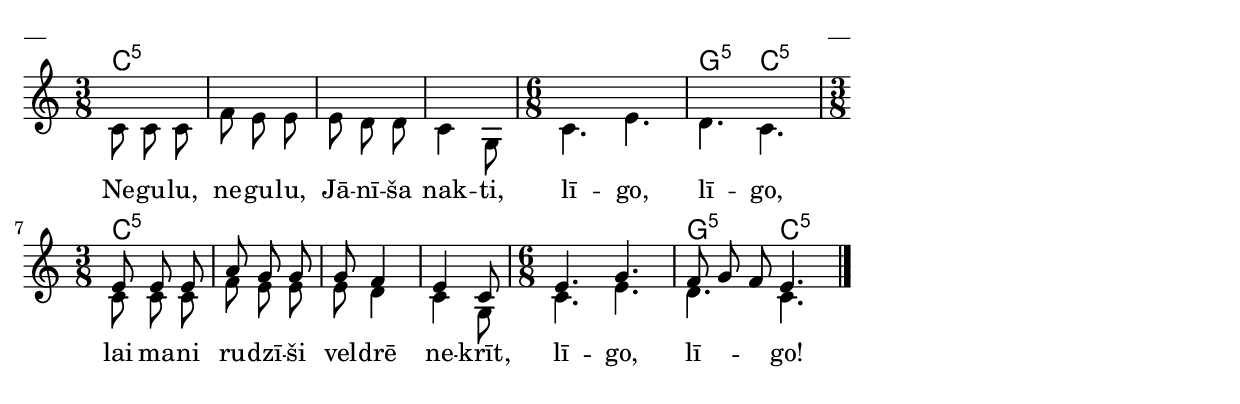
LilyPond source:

\version "2.13.16"
%\header {
%    title = "Negulu, negulu Jānīša nakti"
%}
\paper {
line-width = 14\cm
left-margin = 0.4\cm
between-system-padding = 0.1\cm
between-system-space = 0.1\cm
}
\layout {
indent = #0
ragged-last = ##f
}


voiceA = \transpose ees c { \relative c' {
\clef "treble"
\key ees \major
\time 3/8
ees8 ees ees | aes8 g g | g8 f f | ees4 bes8 \time 6/8
ees4. g4. | f4. ees4. \time 3/8
ees8 ees ees | aes8 g g | g8 f4 | ees4 bes8 \time 6/8
ees4. g4. | f4. ees4. 
\bar "|."
} }

voiceB = \transpose ees c { \relative c' {
\clef "treble"
\key ees \major
\time 3/8
s4.*4 
\time 6/8
s2.*2 
\time 3/8
g'8 g g | c8 bes bes | bes8 aes4 | g4 ees8 
\time 6/8
g4. bes4. | aes8 bes aes g4. 
\bar "|."
} }

lyricA = \lyricmode {
Ne -- gu -- lu, ne -- gu -- lu, Jā -- nī -- ša  nak -- ti, 
lī -- go, lī -- go, 
lai ma -- ni ru -- dzī -- ši vel -- drē ne -- krīt, lī -- go, lī -- go!
}

chordsA = \chordmode {
\time 3/8
c4.:5 | c4.:5 | c4.:5 | c4.:5 | 
\time 6/8
c2.:5 | g4.:5 c4.:5 | 
\time 3/8
c4.:5 | c4.:5 | c4.:5 | c4.:5 | 
\time 6/8
c2.:5 | g4.:5 c4.:5 | 
}

fullScore = <<
\new ChordNames { 
\set chordChanges = ##t
\chordsA 
}
\new Staff {
<<
\new Voice = "voiceA" { \voiceTwo \autoBeamOff \voiceA }
\lyricsto "voiceA" \new Lyrics \lyricA
\new Voice = "voiceB" { \voiceOne \autoBeamOff \voiceB }
>>
}
>>

\score {
\fullScore
\header { piece = "__" opus = "__" }
}
\markup { \with-color #(x11-color 'white) \sans \smaller "__" }
\score {
\unfoldRepeats
\fullScore
\midi {
\context { \Staff \remove "Staff_performer" }
\context { \Voice \consists "Staff_performer" }
}
}



